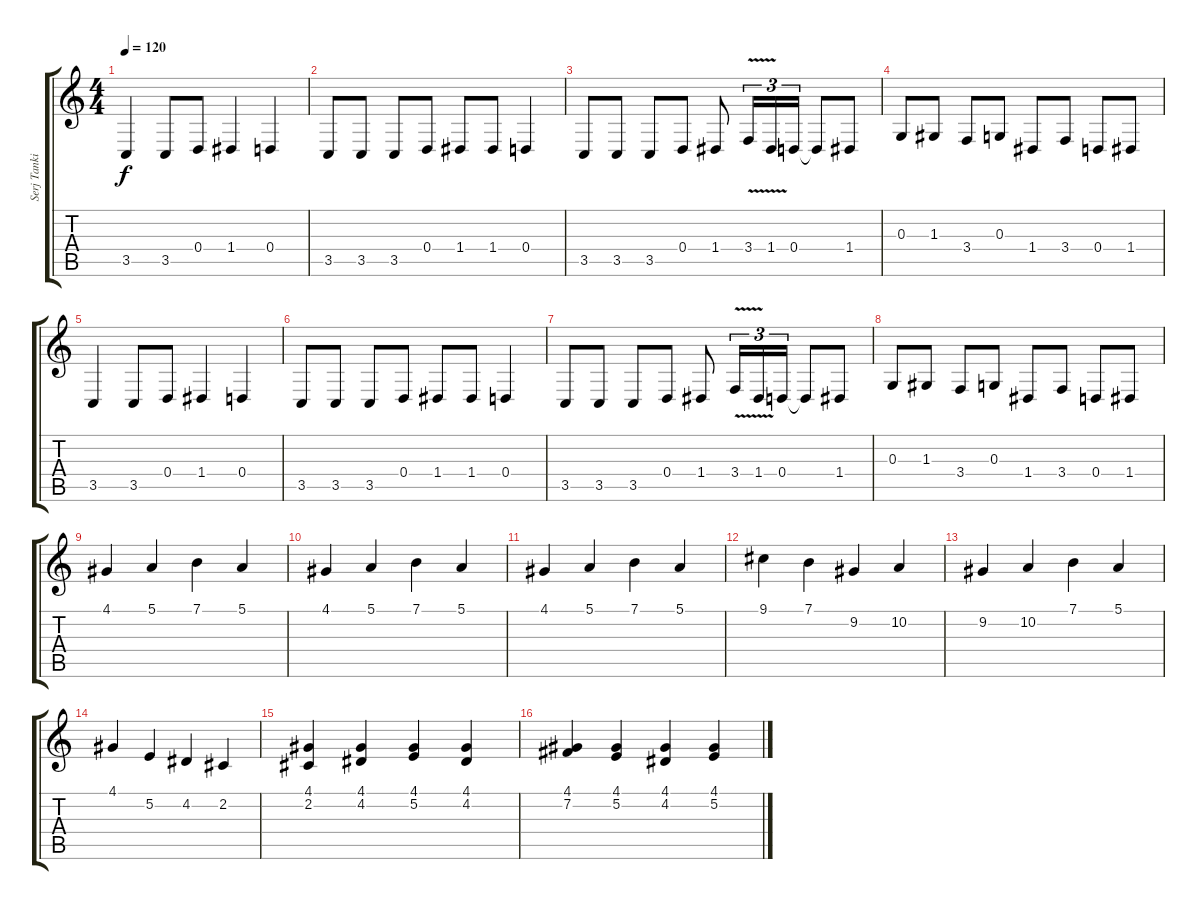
\track ("Serj Tankian" "Serj Tanki") {instrument englishhorn}
\staff {score tabs}
\tuning (E4 B3 G3 D3 A2 E2) {hide}
\ts (4 4)
\tempo 120
\clef g2
\ks c
3.5.4{dy f} 3.5.8 0.4.8 1.4.4 0.4.4 |
3.5.8 3.5.8 3.5.8 0.4.8 1.4.8 1.4.8 0.4.4 |
3.5.8 3.5.8 3.5.8 0.4.8 1.4.8 3.4{v}.16{tu (3 2)} 1.4{v}.16{tu (3 2)} 0.4.16{tu (3 2)} 0.4{t}.8 1.4.8 |
0.3.8 1.3.8 3.4.8 0.3.8 1.4.8 3.4.8 0.4.8 1.4.8 |
3.5.4 3.5.8 0.4.8 1.4.4 0.4.4 |
3.5.8 3.5.8 3.5.8 0.4.8 1.4.8 1.4.8 0.4.4 |
3.5.8 3.5.8 3.5.8 0.4.8 1.4.8 3.4{v}.16{tu (3 2)} 1.4{v}.16{tu (3 2)} 0.4.16{tu (3 2)} 0.4{t}.8 1.4.8 |
0.3.8 1.3.8 3.4.8 0.3.8 1.4.8 3.4.8 0.4.8 1.4.8 |
4.1.4 5.1.4 7.1.4 5.1.4 |
4.1.4 5.1.4 7.1.4 5.1.4 |
4.1.4 5.1.4 7.1.4 5.1.4 |
9.1.4 7.1.4 9.2.4 10.2.4 |
9.2.4 10.2.4 7.1.4 5.1.4 |
4.1.4 5.2.4 4.2.4 2.2.4 |
(4.1 2.2).4 (4.1 4.2).4 (4.1 5.2).4 (4.1 4.2).4 |
(4.1 7.2).4 (4.1 5.2).4 (4.1 4.2).4 (4.1 5.2).4
